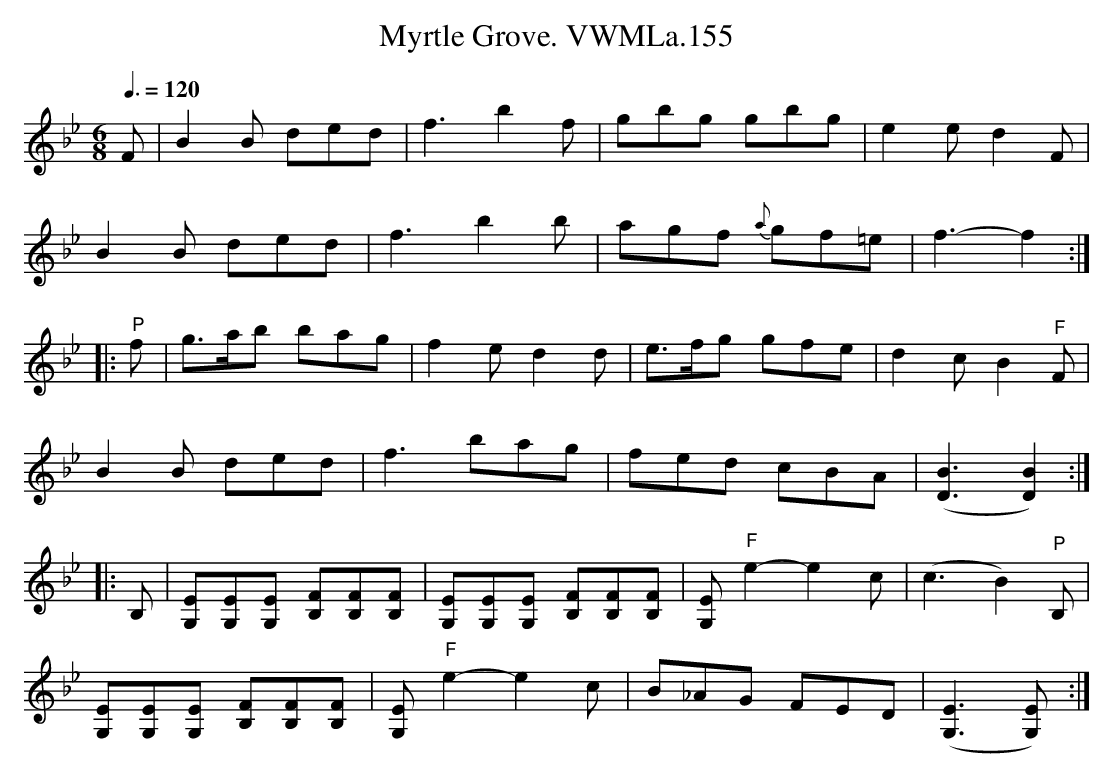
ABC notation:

X:1
T:Myrtle Grove. VWMLa.155
M:6/8
L:1/8
Q:3/8=120
K:Bb
F|B2B ded|f3b2f|gbg gbg|e2ed2F|
B2B ded|f3b2b|agf {a}gf=e|f3-f2:|
|:"P"f|g>ab bag|f2ed2d|e>fg gfe|d2cB2"^F"F|
B2B ded|f3bag|fed cBA|([D3B3][D2B2]):|
|:B,|[G,E][G,E][G,E] [B,F][B,F][B,F]|\
[G,E][G,E][G,E] [B,F][B,F][B,F]|\
[G,E]"^F"e2-e2c|(c3B2)"P"B,|
[G,E][G,E][G,E] [B,F][B,F][B,F]|\
[G,E]"^F"e2-e2c|B_AG FED|([G,3E3][G,2E]):|
